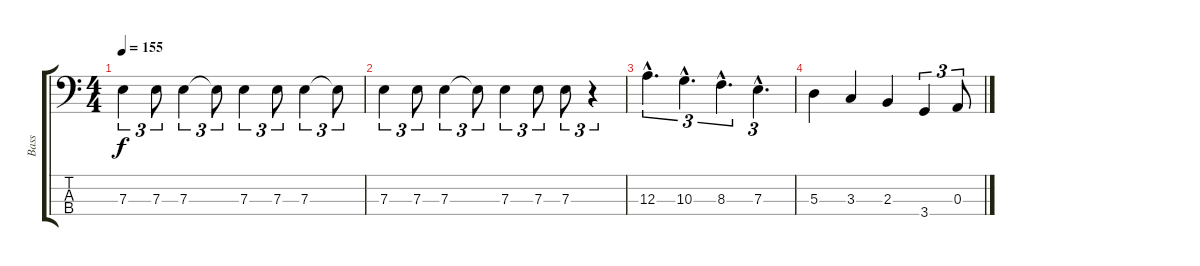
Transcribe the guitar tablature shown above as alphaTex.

\track ("Bass" "Bass") {instrument electricbassfinger}
\staff {score tabs}
\tuning (G2 D2 A1 E1) {hide}
\ts (4 4)
\tempo 155
\clef f4
\ks c
7.3{t}.4{tu (3 2) dy f} 7.3.8{tu (3 2)} 7.3.4{tu (3 2)} 7.3{t}.8{tu (3 2)} 7.3.4{tu (3 2)} 7.3.8{tu (3 2)} 7.3.4{tu (3 2)} 7.3{t}.8{tu (3 2)} |
7.3.4{tu (3 2)} 7.3.8{tu (3 2)} 7.3.4{tu (3 2)} 7.3{t}.8{tu (3 2)} 7.3.4{tu (3 2)} 7.3.8{tu (3 2)} 7.3.8{tu (3 2)} r.4{tu (3 2)} |
12.3{hac}.4{d tu (3 2)} 10.3{hac}.4{d tu (3 2)} 8.3{hac}.4{d tu (3 2)} 7.3{hac}.4{d tu (3 2)} |
5.3.4 3.3.4 2.3.4 3.4.4{tu (3 2)} 0.3.8{tu (3 2)}
